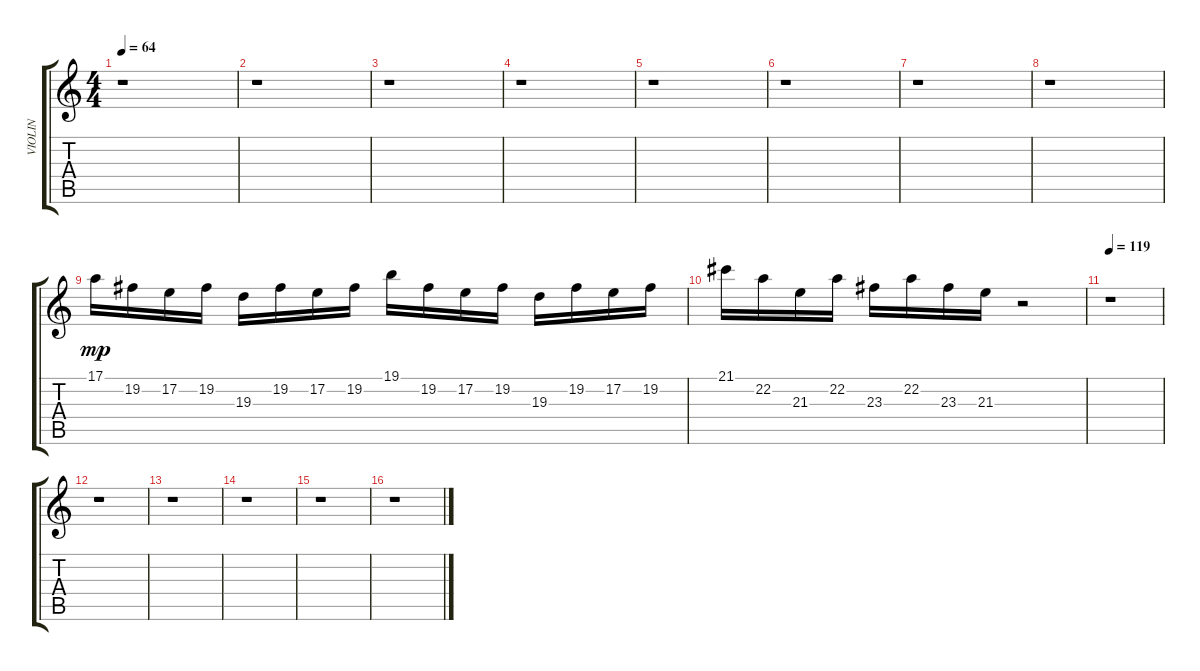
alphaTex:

\track ("VIOLIN" "VIOLIN") {instrument violin}
\staff {score tabs}
\tuning (E4 B3 G3 D3 A2 E2) {hide}
\ts (4 4)
\tempo 64
\clef g2
\ks c
r.1{dy mp} |
r.1 |
r.1 |
r.1 |
r.1 |
r.1 |
r.1 |
r.1 |
17.1.16 19.2.16 17.2.16 19.2.16 19.3.16 19.2.16 17.2.16 19.2.16 19.1.16 19.2.16 17.2.16 19.2.16 19.3.16 19.2.16 17.2.16 19.2.16 |
21.1.16 22.2.16 21.3.16 22.2.16 23.3.16 22.2.16 23.3.16 21.3.16 r.2 |
\tempo 119
r.1 |
r.1 |
r.1 |
r.1 |
r.1 |
r.1
